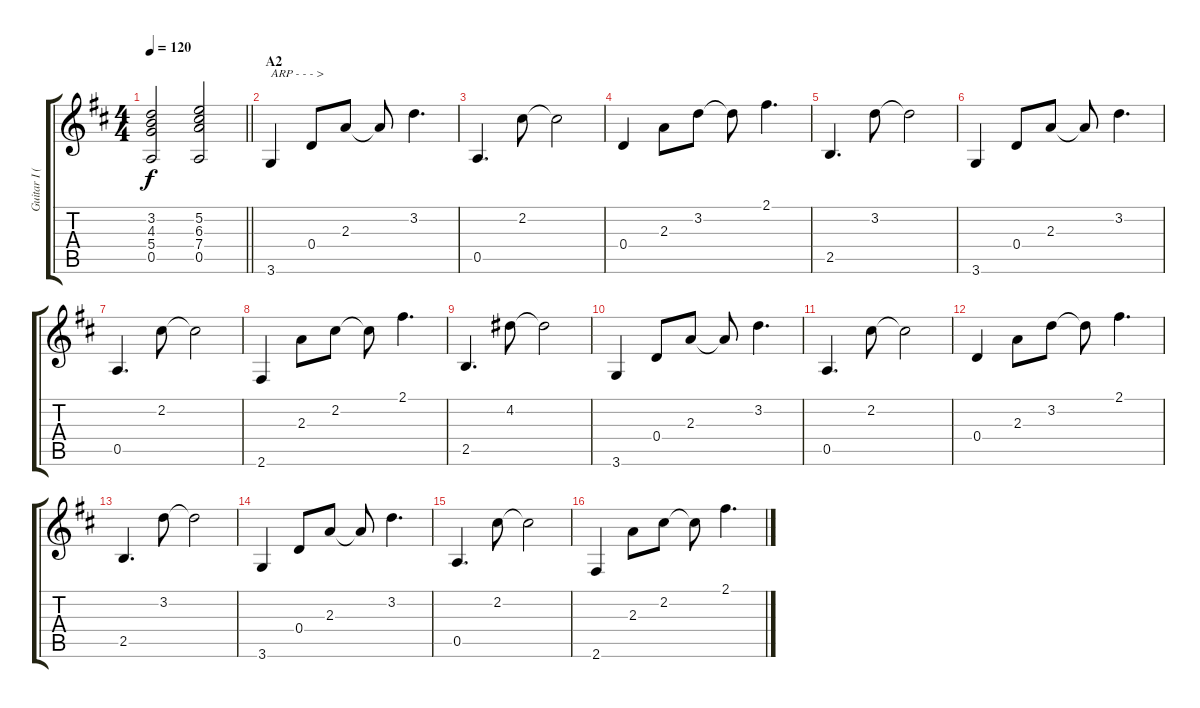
\track ("Guitar I (Nakano Azusa)" "Guitar I (") {instrument overdrivenguitar}
\staff {score tabs}
\tuning (E4 B3 G3 D3 A2 E2) {hide}
\ts (4 4)
\tempo 120
\clef g2
\barLineRight lightlight
\ks d
(3.2 4.3 5.4 0.5).2{dy f} (5.2 6.3 7.4 0.5).2 |
\section ("" "A2")
3.6.4{txt "ARP - - - >"} 0.4.8 2.3.8 2.3{t}.8 3.2.4{d} |
0.5.4{d} 2.2.8 2.2{t}.2 |
0.4.4 2.3.8 3.2.8 3.2{t}.8 2.1.4{d} |
2.5.4{d} 3.2.8 3.2{t}.2 |
3.6.4 0.4.8 2.3.8 2.3{t}.8 3.2.4{d} |
0.5.4{d} 2.2.8 2.2{t}.2 |
2.6.4 2.3.8 2.2.8 2.2{t}.8 2.1.4{d} |
2.5.4{d} 4.2.8 4.2{t}.2 |
3.6.4 0.4.8 2.3.8 2.3{t}.8 3.2.4{d} |
0.5.4{d} 2.2.8 2.2{t}.2 |
0.4.4 2.3.8 3.2.8 3.2{t}.8 2.1.4{d} |
2.5.4{d} 3.2.8 3.2{t}.2 |
3.6.4 0.4.8 2.3.8 2.3{t}.8 3.2.4{d} |
0.5.4{d} 2.2.8 2.2{t}.2 |
2.6.4 2.3.8 2.2.8 2.2{t}.8 2.1.4{d}
